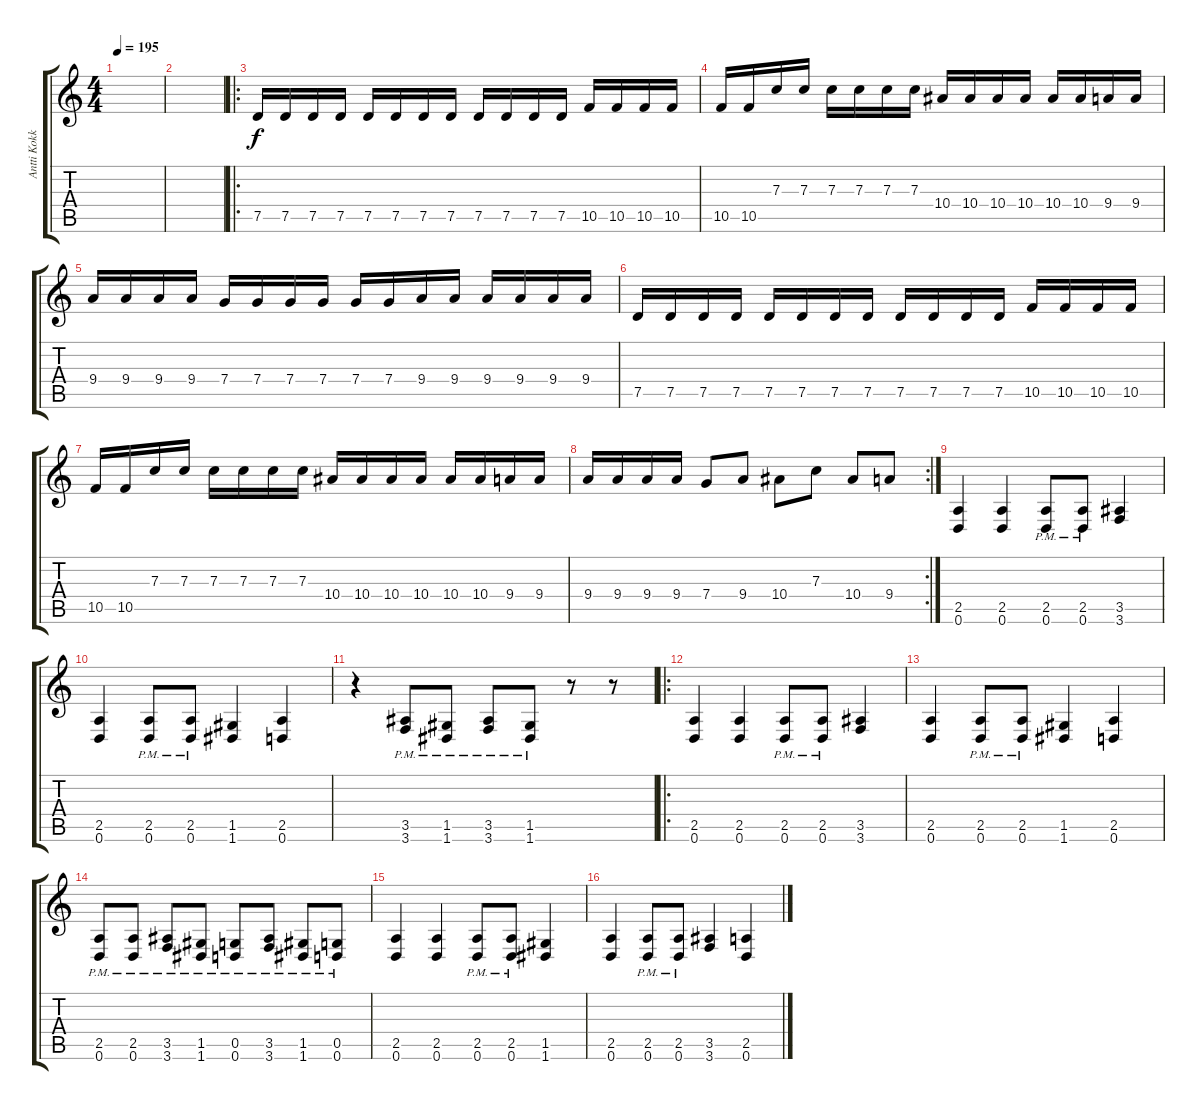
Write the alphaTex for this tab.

\track ("Antti Kokko" "Antti Kokk") {instrument distortionguitar}
\staff {score tabs}
\tuning (D4 A3 F3 C3 G2 D2) {hide}
\ts (4 4)
\tempo 195
\clef g2
\ks c
|
|
\ro
7.5.16 7.5.16 7.5.16 7.5.16 7.5.16 7.5.16 7.5.16 7.5.16 7.5.16 7.5.16 7.5.16 7.5.16 10.5.16 10.5.16 10.5.16 10.5.16 |
10.5.16 10.5.16 7.3.16 7.3.16 7.3.16 7.3.16 7.3.16 7.3.16 10.4.16 10.4.16 10.4.16 10.4.16 10.4.16 10.4.16 9.4.16 9.4.16 |
9.4.16 9.4.16 9.4.16 9.4.16 7.4.16 7.4.16 7.4.16 7.4.16 7.4.16 7.4.16 9.4.16 9.4.16 9.4.16 9.4.16 9.4.16 9.4.16 |
7.5.16 7.5.16 7.5.16 7.5.16 7.5.16 7.5.16 7.5.16 7.5.16 7.5.16 7.5.16 7.5.16 7.5.16 10.5.16 10.5.16 10.5.16 10.5.16 |
10.5.16 10.5.16 7.3.16 7.3.16 7.3.16 7.3.16 7.3.16 7.3.16 10.4.16 10.4.16 10.4.16 10.4.16 10.4.16 10.4.16 9.4.16 9.4.16 |
\rc 2
9.4.16 9.4.16 9.4.16 9.4.16 7.4.8 9.4.8 10.4.8 7.3.8 10.4.8 9.4.8 |
(2.5 0.6).4 (2.5 0.6).4 (2.5{pm} 0.6{pm}).8 (2.5{pm} 0.6{pm}).8 (3.5 3.6).4 |
(2.5 0.6).4 (2.5{pm} 0.6{pm}).8 (2.5{pm} 0.6{pm}).8 (1.5 1.6).4 (2.5 0.6).4 |
r.4 (3.5{pm} 3.6{pm}).8 (1.5{pm} 1.6{pm}).8 (3.5{pm} 3.6{pm}).8 (1.5{pm} 1.6{pm}).8 r.8 r.8 |
\ro
(2.5 0.6).4 (2.5 0.6).4 (2.5{pm} 0.6{pm}).8 (2.5{pm} 0.6{pm}).8 (3.5 3.6).4 |
(2.5 0.6).4 (2.5{pm} 0.6{pm}).8 (2.5{pm} 0.6{pm}).8 (1.5 1.6).4 (2.5 0.6).4 |
(2.5{pm} 0.6{pm}).8 (2.5{pm} 0.6{pm}).8 (3.5{pm} 3.6{pm}).8 (1.5{pm} 1.6{pm}).8 (0.5{pm} 0.6{pm}).8 (3.5{pm} 3.6{pm}).8 (1.5{pm} 1.6{pm}).8 (0.5{pm} 0.6{pm}).8 |
(2.5 0.6).4 (2.5 0.6).4 (2.5{pm} 0.6{pm}).8 (2.5{pm} 0.6{pm}).8 (1.5 1.6).4 |
(2.5 0.6).4 (2.5{pm} 0.6{pm}).8 (2.5{pm} 0.6{pm}).8 (3.5 3.6).4 (2.5 0.6).4
